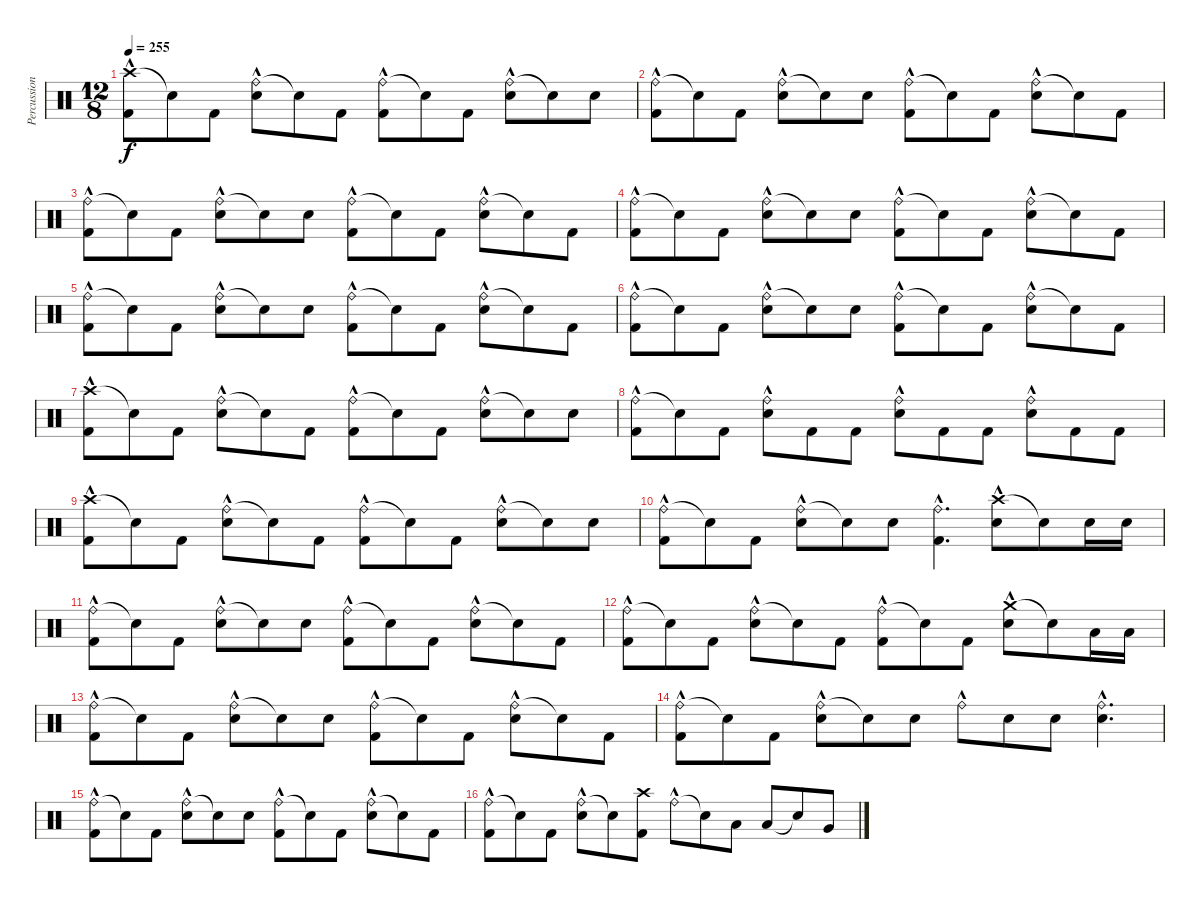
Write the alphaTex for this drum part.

\track ("Percussions" "Percussion") {instrument percussion}
\staff {score}
\articulation defaults
\ts (12 8)
\tempo 255
\clef neutral
\ks c
("Crash high (hit)"{hac} "Kick (hit) 2").8{dy f} "Snare (hit)"{t}.8 "Kick (hit) 2".8 ("Ride (bell)"{hac} "Electric Snare (hit)").8 "Snare (hit)"{t}.8 "Kick (hit) 2".8 ("Ride (bell)"{hac} "Kick (hit) 2").8 "Snare (hit)"{t}.8 "Kick (hit) 2".8 ("Ride (bell)"{hac} "Electric Snare (hit)").8 "Snare (hit)"{t}.8 "Electric Snare (hit)".8 |
("Ride (bell)"{hac} "Kick (hit) 2").8 "Snare (hit)"{t}.8 "Kick (hit) 2".8 ("Ride (bell)"{hac} "Electric Snare (hit)").8 "Snare (hit)"{t}.8 "Electric Snare (hit)".8 ("Ride (bell)"{hac} "Kick (hit) 2").8 "Snare (hit)"{t}.8 "Kick (hit) 2".8 ("Ride (bell)"{hac} "Electric Snare (hit)").8 "Snare (hit)"{t}.8 "Kick (hit) 2".8 |
("Ride (bell)"{hac} "Kick (hit) 2").8 "Snare (hit)"{t}.8 "Kick (hit) 2".8 ("Ride (bell)"{hac} "Electric Snare (hit)").8 "Snare (hit)"{t}.8 "Electric Snare (hit)".8 ("Ride (bell)"{hac} "Kick (hit) 2").8 "Snare (hit)"{t}.8 "Kick (hit) 2".8 ("Ride (bell)"{hac} "Electric Snare (hit)").8 "Snare (hit)"{t}.8 "Kick (hit) 2".8 |
("Ride (bell)"{hac} "Kick (hit) 2").8 "Snare (hit)"{t}.8 "Kick (hit) 2".8 ("Ride (bell)"{hac} "Electric Snare (hit)").8 "Snare (hit)"{t}.8 "Electric Snare (hit)".8 ("Ride (bell)"{hac} "Kick (hit) 2").8 "Snare (hit)"{t}.8 "Kick (hit) 2".8 ("Ride (bell)"{hac} "Electric Snare (hit)").8 "Snare (hit)"{t}.8 "Kick (hit) 2".8 |
("Ride (bell)"{hac} "Kick (hit) 2").8 "Snare (hit)"{t}.8 "Kick (hit) 2".8 ("Ride (bell)"{hac} "Electric Snare (hit)").8 "Snare (hit)"{t}.8 "Electric Snare (hit)".8 ("Ride (bell)"{hac} "Kick (hit) 2").8 "Snare (hit)"{t}.8 "Kick (hit) 2".8 ("Ride (bell)"{hac} "Electric Snare (hit)").8 "Snare (hit)"{t}.8 "Kick (hit) 2".8 |
("Ride (bell)"{hac} "Kick (hit) 2").8 "Snare (hit)"{t}.8 "Kick (hit) 2".8 ("Ride (bell)"{hac} "Electric Snare (hit)").8 "Snare (hit)"{t}.8 "Electric Snare (hit)".8 ("Ride (bell)"{hac} "Kick (hit) 2").8 "Snare (hit)"{t}.8 "Kick (hit) 2".8 ("Ride (bell)"{hac} "Electric Snare (hit)").8 "Snare (hit)"{t}.8 "Kick (hit) 2".8 |
("Crash high (hit)"{hac} "Kick (hit) 2").8 "Snare (hit)"{t}.8 "Kick (hit) 2".8 ("Ride (bell)"{hac} "Electric Snare (hit)").8 "Snare (hit)"{t}.8 "Kick (hit) 2".8 ("Ride (bell)"{hac} "Kick (hit) 2").8 "Snare (hit)"{t}.8 "Kick (hit) 2".8 ("Ride (bell)"{hac} "Electric Snare (hit)").8 "Snare (hit)"{t}.8 "Electric Snare (hit)".8 |
("Ride (bell)"{hac} "Kick (hit) 2").8 "Snare (hit)"{t}.8 "Kick (hit) 2".8 ("Ride (bell)"{hac} "Electric Snare (hit)").8 "Kick (hit) 2".8 "Kick (hit) 2".8 ("Ride (bell)"{hac} "Electric Snare (hit)").8 "Kick (hit) 2".8 "Kick (hit) 2".8 ("Ride (bell)"{hac} "Electric Snare (hit)").8 "Kick (hit) 2".8 "Kick (hit) 2".8 |
("Crash high (hit)"{hac} "Kick (hit) 2").8 "Snare (hit)"{t}.8 "Kick (hit) 2".8 ("Ride (bell)"{hac} "Electric Snare (hit)").8 "Snare (hit)"{t}.8 "Kick (hit) 2".8 ("Ride (bell)"{hac} "Kick (hit) 2").8 "Snare (hit)"{t}.8 "Kick (hit) 2".8 ("Ride (bell)"{hac} "Electric Snare (hit)").8 "Snare (hit)"{t}.8 "Electric Snare (hit)".8 |
("Ride (bell)"{hac} "Kick (hit) 2").8 "Snare (hit)"{t}.8 "Kick (hit) 2".8 ("Ride (bell)"{hac} "Electric Snare (hit)").8 "Snare (hit)"{t}.8 "Electric Snare (hit)".8 ("Ride (bell)"{hac} "Kick (hit) 2"{hac}).4{d} ("Crash high (hit)"{hac} "Electric Snare (hit)").8 "Snare (hit)"{t}.8 "Electric Snare (hit)".16 "Electric Snare (hit)".16 |
("Ride (bell)"{hac} "Kick (hit) 2").8 "Snare (hit)"{t}.8 "Kick (hit) 2".8 ("Ride (bell)"{hac} "Electric Snare (hit)").8 "Snare (hit)"{t}.8 "Electric Snare (hit)".8 ("Ride (bell)"{hac} "Kick (hit) 2").8 "Snare (hit)"{t}.8 "Kick (hit) 2".8 ("Ride (bell)"{hac} "Electric Snare (hit)").8 "Snare (hit)"{t}.8 "Kick (hit) 2".8 |
("Ride (bell)"{hac} "Kick (hit) 2").8 "Snare (hit)"{t}.8 "Kick (hit) 2".8 ("Ride (bell)"{hac} "Electric Snare (hit)").8 "Snare (hit)"{t}.8 "Kick (hit) 2".8 ("Ride (bell)"{hac} "Kick (hit) 2").8 "Snare (hit)"{t}.8 "Kick (hit) 2".8 ("Crash medium (hit)"{hac} "Electric Snare (hit)").8 "Snare (hit)"{t}.8 "Low Tom (hit)".16 "Low Tom (hit)".16 |
("Ride (bell)"{hac} "Kick (hit) 2").8 "Snare (hit)"{t}.8 "Kick (hit) 2".8 ("Ride (bell)"{hac} "Electric Snare (hit)").8 "Snare (hit)"{t}.8 "Electric Snare (hit)".8 ("Ride (bell)"{hac} "Kick (hit) 2").8 "Snare (hit)"{t}.8 "Kick (hit) 2".8 ("Ride (bell)"{hac} "Electric Snare (hit)").8 "Snare (hit)"{t}.8 "Kick (hit) 2".8 |
("Ride (bell)"{hac} "Kick (hit) 2").8 "Snare (hit)"{t}.8 "Kick (hit) 2".8 ("Ride (bell)"{hac} "Electric Snare (hit)").8 "Snare (hit)"{t}.8 "Electric Snare (hit)".8 "Ride (bell)"{hac}.8 "Electric Snare (hit)".8 "Electric Snare (hit)".8 ("Ride (bell)"{hac} "Electric Snare (hit)"{hac}).4{d} |
("Ride (bell)"{hac} "Kick (hit) 2").8 "Snare (hit)"{t}.8 "Kick (hit) 2".8 ("Ride (bell)"{hac} "Electric Snare (hit)").8 "Snare (hit)"{t}.8 "Electric Snare (hit)".8 ("Ride (bell)"{hac} "Kick (hit) 2").8 "Snare (hit)"{t}.8 "Kick (hit) 2".8 ("Ride (bell)"{hac} "Electric Snare (hit)").8 "Snare (hit)"{t}.8 "Kick (hit) 2".8 |
("Ride (bell)"{hac} "Kick (hit) 2").8 "Snare (hit)"{t}.8 "Kick (hit) 2".8 ("Ride (bell)"{hac} "Electric Snare (hit)").8 "Snare (hit)"{t}.8 ("Crash high (hit)" "Kick (hit) 2").8 "Ride (bell)"{hac}.8 "Snare (hit)"{t}.8 "Low Tom (hit)".8 "Low Tom (hit)".8 "Snare (hit)"{t}.8 "Very Low Tom (hit)".8
